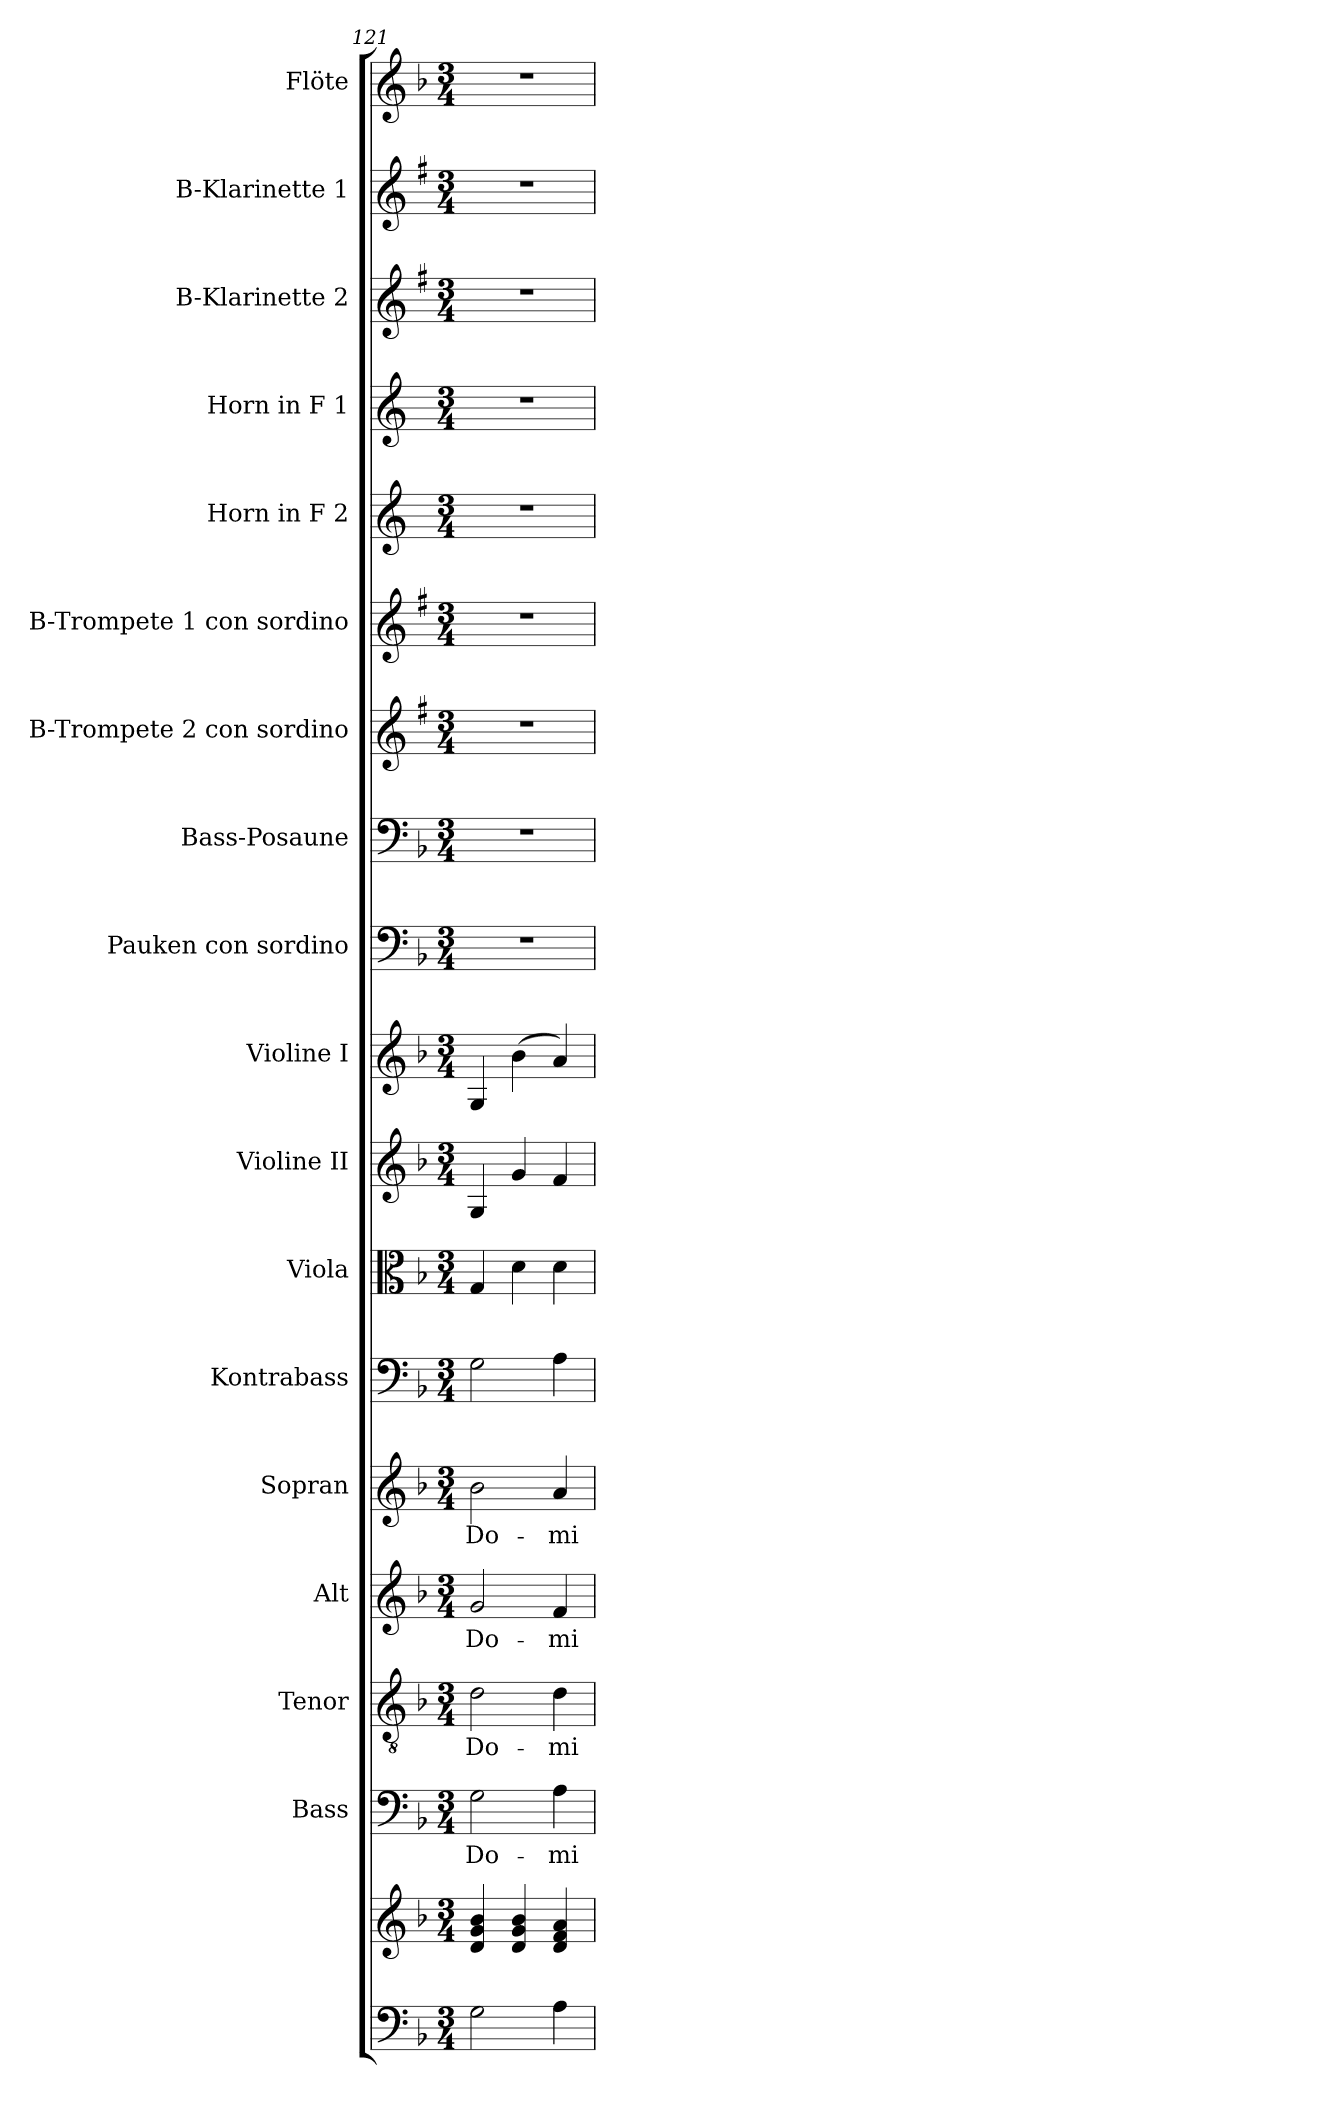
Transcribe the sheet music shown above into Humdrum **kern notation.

**kern	**kern	**kern	**text	**kern	**text	**kern	**text	**kern	**text	**kern	**kern	**kern	**kern	**kern	**kern	**kern	**kern	**kern	**kern	**kern	**kern	**kern
*part18	*part18	*part17	*part17	*part16	*part16	*part15	*part15	*part14	*part14	*part13	*part12	*part11	*part10	*part9	*part8	*part7	*part6	*part5	*part4	*part3	*part2	*part1
*staff19	*staff18	*staff17	*staff17	*staff16	*staff16	*staff15	*staff15	*staff14	*staff14	*staff13	*staff12	*staff11	*staff10	*staff9	*staff8	*staff7	*staff6	*staff5	*staff4	*staff3	*staff2	*staff1
*	*	*I"Bass	*	*I"Tenor	*	*I"Alt	*	*I"Sopran	*	*I"Kontrabass	*I"Viola	*I"Violine II	*I"Violine I	*I"Pauken con sordino	*I"Bass-Posaune	*I"B-Trompete 2 con sordino	*I"B-Trompete 1 con sordino	*I"Horn in F 2	*I"Horn in F 1	*I"B-Klarinette 2	*I"B-Klarinette 1	*I"Flöte
*	*	*I'B.	*	*I'T.	*	*I'A.	*	*I'S.	*	*I'Kb.	*I'Vla.	*I'Vl. II	*I'Vl. I	*I'Pk.	*I'B. Pos.	*I'B Trp. 2	*I'B Trp. 1	*	*	*I'B Kl. 2	*I'B Kl. 1	*I'Fl.
*clefF4	*clefG2	*clefF4	*	*clefGv2	*	*clefG2	*	*clefG2	*	*clefF4	*clefC3	*clefG2	*clefG2	*clefF4	*clefF4	*clefG2	*clefG2	*clefG2	*clefG2	*clefG2	*clefG2	*clefG2
*	*	*	*	*	*	*	*	*	*	*ITrd7c12	*	*	*	*	*	*ITrd1c2	*ITrd1c2	*ITrd4c7	*ITrd4c7	*ITrd1c2	*ITrd1c2	*
*k[b-]	*k[b-]	*k[b-]	*	*k[b-]	*	*k[b-]	*	*k[b-]	*	*k[b-]	*k[b-]	*k[b-]	*k[b-]	*k[b-]	*k[b-]	*k[b-]	*k[b-]	*k[b-]	*k[b-]	*k[b-]	*k[b-]	*k[b-]
*F:	*F:	*F:	*	*F:	*	*F:	*	*F:	*	*F:	*F:	*F:	*F:	*F:	*F:	*F:	*F:	*F:	*F:	*F:	*F:	*F:
*M3/4	*M3/4	*M3/4	*	*M3/4	*	*M3/4	*	*M3/4	*	*M3/4	*M3/4	*M3/4	*M3/4	*M3/4	*M3/4	*M3/4	*M3/4	*M3/4	*M3/4	*M3/4	*M3/4	*M3/4
=121	=121	=121	=121	=121	=121	=121	=121	=121	=121	=121	=121	=121	=121	=121	=121	=121	=121	=121	=121	=121	=121	=121
!	!	!	!LO:LY:b	!	!LO:LY:b	!	!LO:LY:b	!	!LO:LY:b	!	!	!	!	!	!	!	!	!	!	!	!	!
2G\	4d/ 4g/ 4b-/	2G\	Do-	2d\	Do-	2g/	Do-	2b-\	Do-	2GG\	4G/	4G/	4G/	2.r	2.r	2.r	2.r	2.r	2.r	2.r	2.r	2.r
.	4d/ 4g/ 4b-/	.	.	.	.	.	.	.	.	.	4d\	4g/	(>4b-\	.	.	.	.	.	.	.	.	.
!	!	!	!LO:LY:b	!	!LO:LY:b	!	!LO:LY:b	!	!LO:LY:b	!	!	!	!	!	!	!	!	!	!	!	!	!
4A\	4d/ 4f/ 4a/	4A\	-mi-	4d\	-mi-	4f/	-mi-	4a/	-mi-	4AA\	4d\	4f/	4a/)	.	.	.	.	.	.	.	.	.
=	=	=	=	=	=	=	=	=	=	=	=	=	=	=	=	=	=	=	=	=	=	=
*-	*-	*-	*-	*-	*-	*-	*-	*-	*-	*-	*-	*-	*-	*-	*-	*-	*-	*-	*-	*-	*-	*-
